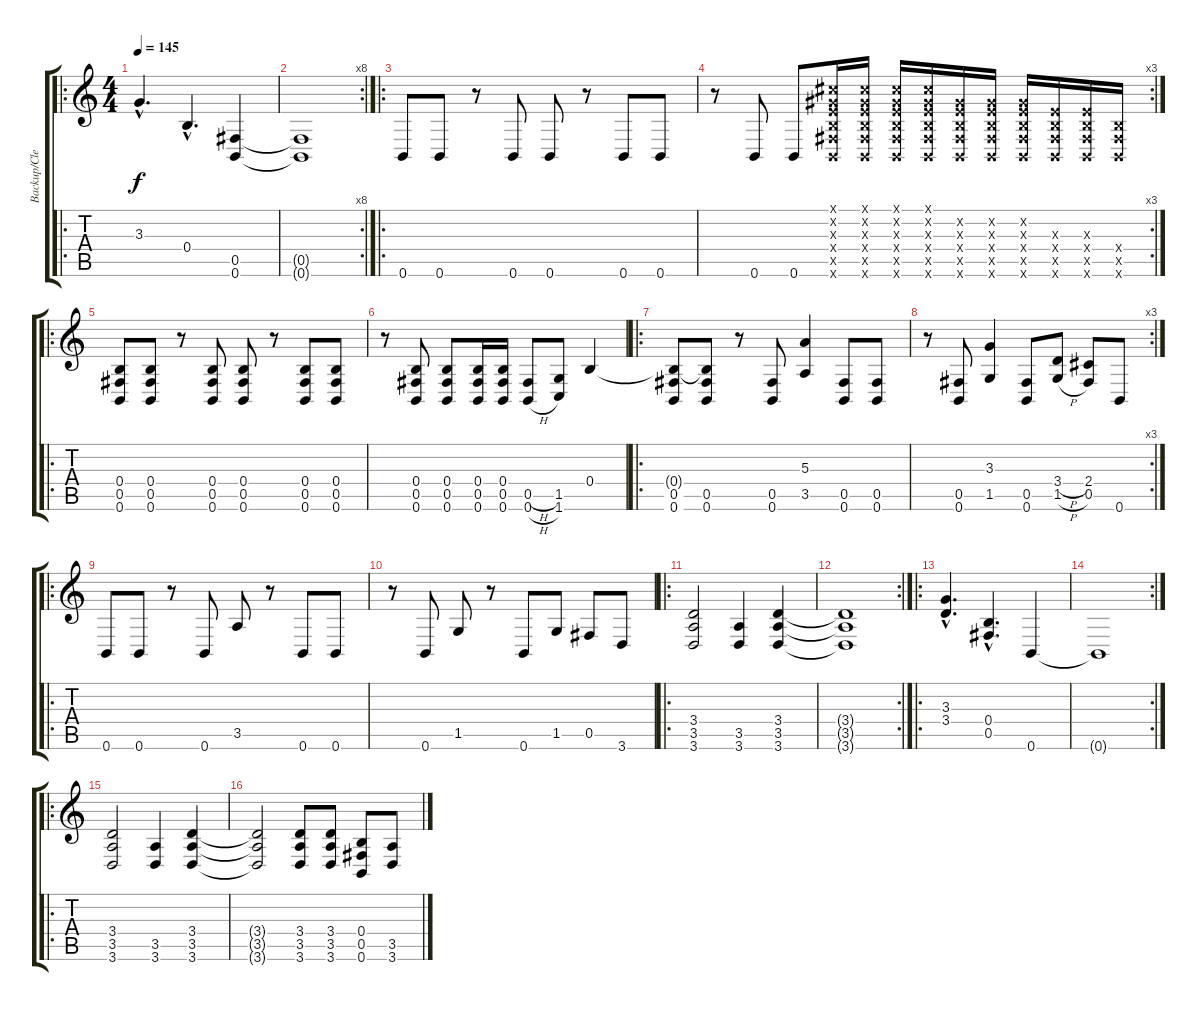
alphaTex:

\track ("Backup/Clean" "Backup/Cle") {instrument overdrivenguitar}
\staff {score tabs}
\tuning (Db4 Ab3 E3 B2 Gb2 B1) {hide}
\ro
\ts (4 4)
\tempo 145
\clef g2
\ks c
3.3{hac}.4{d dy f instrument electricguitarjazz} 0.4{hac}.4{d} (0.5 0.6).4 |
\rc 8
(0.5{t} 0.6{t}).1 |
\ro
0.6.8{instrument overdrivenguitar} 0.6.8 r.8 0.6.8 0.6.8 r.8 0.6.8 0.6.8 |
\rc 3
r.8 0.6.8 0.6.8 (0.1{x} 0.2{x} 0.3{x} 0.4{x} 0.5{x} 0.6{x}).16 (0.1{x} 0.2{x} 0.3{x} 0.4{x} 0.5{x} 0.6{x}).16 (0.1{x} 0.2{x} 0.3{x} 0.4{x} 0.5{x} 0.6{x}).16 (0.1{x} 0.2{x} 0.3{x} 0.4{x} 0.5{x} 0.6{x}).16 (0.2{x} 0.3{x} 0.4{x} 0.5{x} 0.6{x}).16 (0.2{x} 0.3{x} 0.4{x} 0.5{x} 0.6{x}).16 (0.2{x} 0.3{x} 0.4{x} 0.5{x} 0.6{x}).16 (0.3{x} 0.4{x} 0.5{x} 0.6{x}).16 (0.3{x} 0.4{x} 0.5{x} 0.6{x}).16 (0.4{x} 0.5{x} 0.6{x}).16 |
\ro
(0.4 0.5 0.6).8 (0.4 0.5 0.6).8 r.8 (0.4 0.5 0.6).8 (0.4 0.5 0.6).8 r.8 (0.4 0.5 0.6).8 (0.4 0.5 0.6).8 |
r.8 (0.4 0.5 0.6).8 (0.4 0.5 0.6).8 (0.4 0.5 0.6).16 (0.4 0.5 0.6).16 (0.5{h} 0.6{h}).8 (1.5 1.6).8 0.4.4 |
\ro
(0.4{t} 0.5 0.6).8 (0.4{t} 0.5 0.6).8 r.8 (0.5 0.6).8 (5.3 3.5).4 (0.5 0.6).8 (0.5 0.6).8 |
\rc 3
r.8 (0.5 0.6).8 (3.3 1.5).4 (0.5 0.6).8 (3.4{h} 1.5{h}).8 (2.4 0.5).8 0.6.8 |
\ro
0.6.8 0.6.8 r.8 0.6.8 3.5.8 r.8 0.6.8 0.6.8 |
r.8 0.6.8 1.5.8 r.8 0.6.8 1.5.8 0.5.8 3.6.8 |
\ro
(3.4 3.5 3.6).2 (3.5 3.6).4 (3.4 3.5 3.6).4 |
\rc 2
(3.4{t} 3.5{t} 3.6{t}).1 |
\ro
(3.3{hac} 3.4{hac}).4{d} (0.4{hac} 0.5{hac}).4{d} 0.6.4 |
\rc 2
0.6{t}.1 |
\ro
(3.4 3.5 3.6).2 (3.5 3.6).4 (3.4 3.5 3.6).4 |
(3.4{t} 3.5{t} 3.6{t}).2 (3.4 3.5 3.6).8 (3.4 3.5 3.6).8 (0.4 0.5 0.6).8 (3.5 3.6).8
